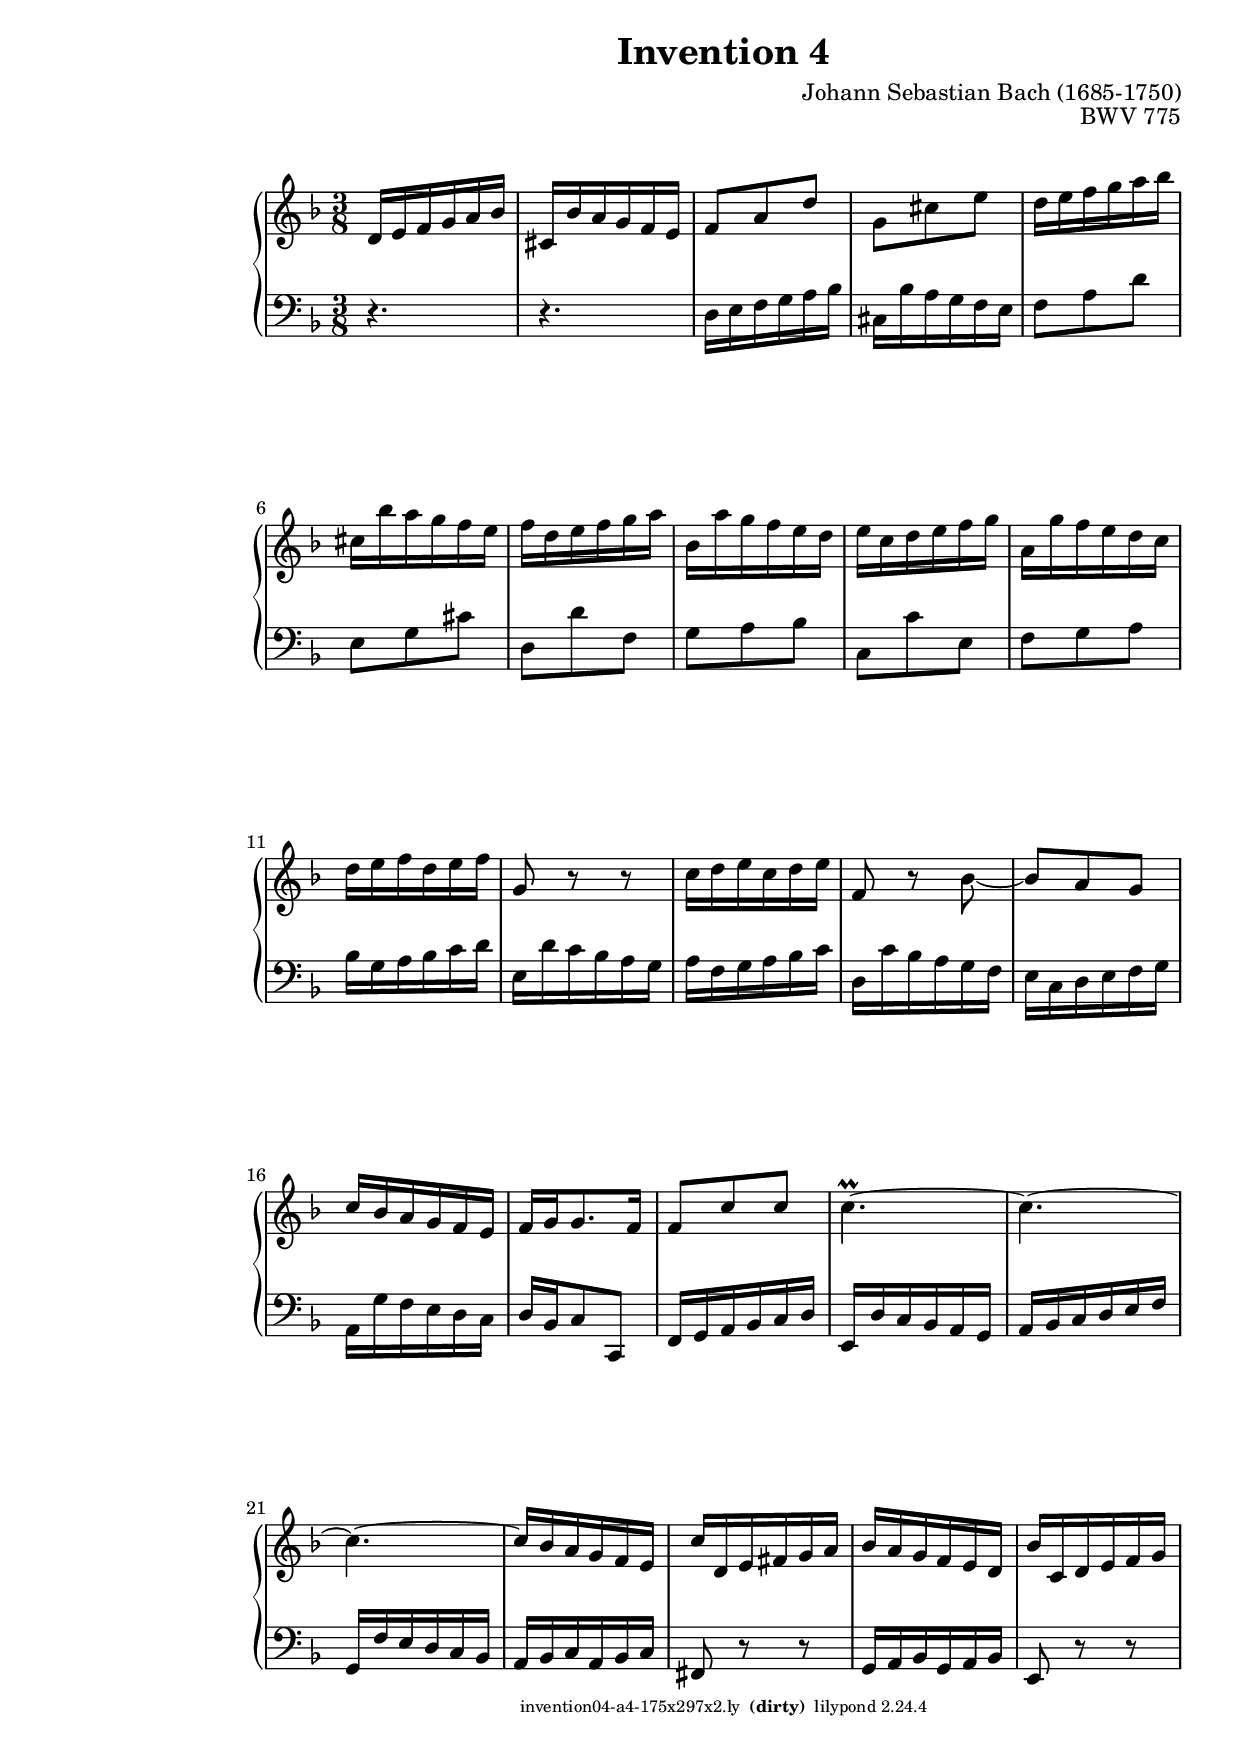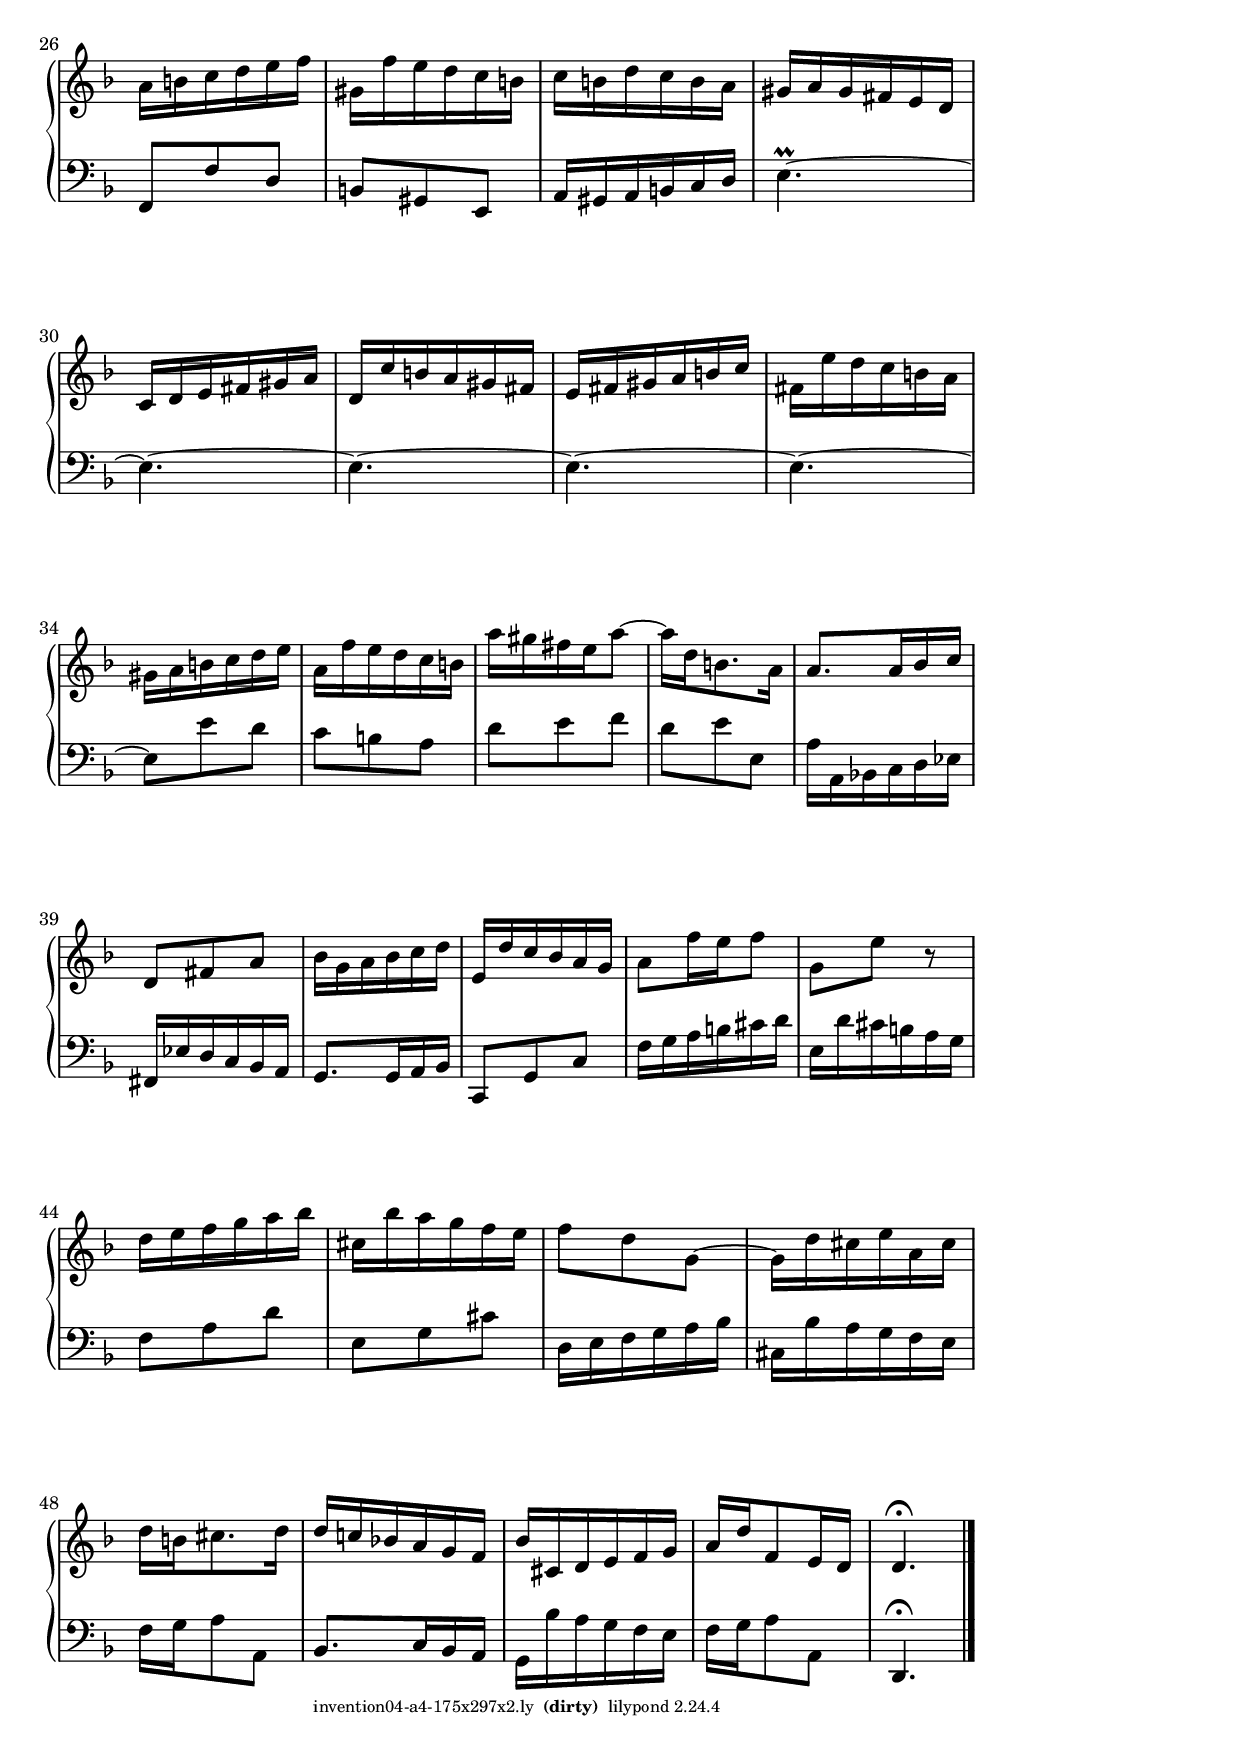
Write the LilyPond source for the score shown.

\include "../../include/general.ily"
\include "../../include/a4-175x297.ily"

#(ly:set-option 'old-relative)
\header {
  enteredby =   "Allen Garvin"
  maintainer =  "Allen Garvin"
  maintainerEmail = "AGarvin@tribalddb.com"
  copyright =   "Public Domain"
  filename =    "bach-invention-04.ly"
  title =       "Invention 4"
  opus =        "BWV 775"
  composer =    "Johann Sebastian Bach (1685-1750)"
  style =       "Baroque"
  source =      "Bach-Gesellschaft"
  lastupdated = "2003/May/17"

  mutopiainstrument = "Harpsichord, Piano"
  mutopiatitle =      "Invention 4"
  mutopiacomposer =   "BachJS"
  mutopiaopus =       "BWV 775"

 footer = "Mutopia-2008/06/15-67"
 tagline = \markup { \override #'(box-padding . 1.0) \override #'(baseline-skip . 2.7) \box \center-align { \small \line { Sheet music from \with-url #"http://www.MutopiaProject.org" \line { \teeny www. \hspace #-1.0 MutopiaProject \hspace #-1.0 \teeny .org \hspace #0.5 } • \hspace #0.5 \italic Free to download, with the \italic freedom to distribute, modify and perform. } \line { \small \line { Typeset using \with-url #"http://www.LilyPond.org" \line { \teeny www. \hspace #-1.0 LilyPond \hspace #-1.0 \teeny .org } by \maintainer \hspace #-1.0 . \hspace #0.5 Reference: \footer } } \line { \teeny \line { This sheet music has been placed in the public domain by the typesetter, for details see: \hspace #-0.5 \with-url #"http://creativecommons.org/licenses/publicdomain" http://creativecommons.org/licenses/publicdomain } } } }
}

\version "2.11.46"

voiceone =  \relative c' {
  \key d \minor
  \time 3/8

   d16[ e f g a bes] |                                          % bar 1
   cis,[ bes' a g f e] |                                                % bar 2
   f8[ a d] |                                                   % bar 3
   g,[ cis e] |                                                 % bar 4
   d16[ e f g a bes] |                                          % bar 5
   cis,[ bes' a g f e] |                                                % bar 6
   f[ d e f g a] |                                              % bar 7
   bes,[ a' g f e d] |                                          % bar 8
   e[ c d e f g] |                                              % bar 9
   a,[ g' f e d c] |                                            % bar 10
   d[ e f d e f] |                                              % bar 11
  g,8 r r |                                                     % bar 12
   c16[ d e c d e] |                                            % bar 13
  f,8 r bes ~ |                                                 % bar 14
   bes[ a g] |                                                  % bar 15
   c16[ bes a g f e] |                                          % bar 16
   f[ g g8. f16] |                                              % bar 17
   f8[ c' c] |                                                  % bar 18
  c4.\prall ~ |                                                 % bar 19
  c ~ |                                                         % bar 20
  c ~ |                                                         % bar 21
   c16[ bes a g f e] |                                          % bar 22
   c'[ d, e fis g a] |                                          % bar 23
   bes[ a g f e d] |                                            % bar 24
   bes'[ c, d e f g] |                                          % bar 25
   a[ b c d e f] |                                              % bar 26
   gis,[ f' e d c b] |                                          % bar 27
   c[ b d c b a] |                                              % bar 28
   gis[ a gis fis e d] |                                                % bar 29
   c[ d e fis gis a] |                                          % bar 30
   d,[ c' b a gis fis] |                                                % bar 31
   e[ fis gis a b c] |                                          % bar 32
   fis,[ e' d c b a] |                                          % bar 33
   gis[ a b c d e] |                                            % bar 34
   a,[ f' e d c b] |                                            % bar 35
   a'[ gis fis e a8] ~ |                                                % bar 36
   a16[ d, b8. a16] |                                           % bar 37
   a8.[ a16 bes c] |                                            % bar 38
   d,8[ fis a] |                                                        % bar 39
   bes16[ g a bes c d] |                                                % bar 40
   e,[ d' c bes a g] |                                          % bar 41
   a8[ f'16 e f8] |                                             % bar 42
   g,[ e'] r |                                                  % bar 43
   d16[ e f g a bes] |                                          % bar 44
   cis,[ bes' a g f e] |                                                % bar 45
   f8[ d g,] ~ |                                                        % bar 46
   g16[ d' cis e a, cis] |                                      % bar 47
   d[ b cis8. d16] |                                            % bar 48
   d[ c! bes! a g f] |                                          % bar 49
   bes[ cis, d e f g] |                                         % bar 50
   a[ d f,8 e16 d] |                                            % bar 51
  d4.\fermata \bar "|."                                 % bar 52
}

  
voicetwo =  \relative c {
  \key d \minor
  \time 3/8
  \clef "bass"

  r4. |                                                         % bar 1
  r4. |                                                         % bar 2
   d16[ e f g a bes] |                                          % bar 3
   cis,[ bes' a g f e] |                                                % bar 4
   f8[ a d] |                                                   % bar 5
   e,[ g cis] |                                                 % bar 6
   d,[ d' f,] |                                                 % bar 7
   g[ a bes] |                                                  % bar 8
   c,[ c' e,] |                                                 % bar 9
   f[ g a] |                                                    % bar 10
   bes16[ g a bes c d] |                                        % bar 11
   e,[ d' c bes a g] |                                          % bar 12
   a[ f g a bes c] |                                            % bar 13
   d,[ c' bes a g f] |                                          % bar 14
   e[ c d e f g] |                                              % bar 15
   a,[ g' f e d c] |                                            % bar 16
   d[ bes c8 c,] |                                              % bar 17
   f16[ g a bes c d] |                                          % bar 18
   e,[ d' c bes a g] |                                          % bar 19
   a[ bes c d e f] |                                            % bar 20
   g,[ f' e d c bes] |                                          % bar 21
   a[ bes c a bes c] |                                          % bar 22
  fis,8 r r |                                                   % bar 23
   g16[ a bes g a bes] |                                        % bar 24
  e,8 r r |                                                     % bar 25
   f8[ f' d] |                                                  % bar 26
   b[ gis e] |                                                  % bar 27
   a16[ gis a b c d] |                                          % bar 28
  e4.\prall ~ |                                                 % bar 29
  e ~ |                                                         % bar 30
  e ~ |                                                         % bar 31
  e ~ |                                                         % bar 32
  e ~ |                                                         % bar 33
   e8[ e' d] |                                                  % bar 34
   c[ b a] |                                                    % bar 35
   d[ e f] |                                                    % bar 36
   d[ e e,] |                                                   % bar 37
   a16[ a, bes! c d ees] |                                      % bar 38
   fis,[ ees' d c bes a] |                                      % bar 39
   g8.[ g16 a bes] |                                            % bar 40
   c,8[ g' c] |                                                 % bar 41
   f16[ g a b cis d] |                                          % bar 42
   e,[ d' cis b a g] |                                          % bar 43
   f8[ a d] |                                                   % bar 44
   e,[ g cis] |                                                 % bar 45
   d,16[ e f g a bes] |                                         % bar 46
   cis,[ bes' a g f e] |                                        % bar 47
   f[ g a8 a,] |                                                % bar 48
   bes8.[ c16 bes a] |                                          % bar 49
   g[ bes' a g f e] |                                           % bar 50
   f[ g a8 a,] |                                                % bar 51
  d,4.\fermata \bar "|."                                % bar 52
}

\score {
   \context GrandStaff << 
    \context Staff = "one" <<
      \voiceone
    >>
    \context Staff = "two" <<
      \voicetwo
    >>
  >>

  \layout{ indent=0 }
  
  \midi {
    \context {
      \Score
      tempoWholesPerMinute = #(ly:make-moment 90 4)
      }
    }


}

